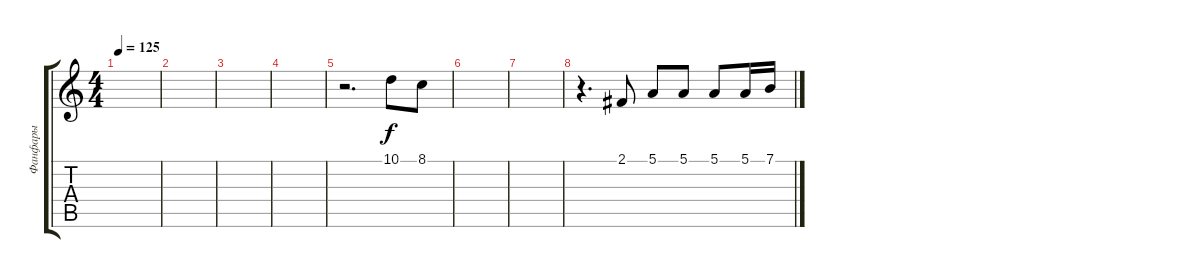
\track ("Фанфары" "Фанфары") {instrument brasssection}
\staff {score tabs}
\tuning (E4 B3 G3 D3 A2 E2) {hide}
\ts (4 4)
\tempo 125
\clef g2
\ks c
|
|
|
|
r.2{d} 10.1.8 8.1.8 |
|
|
r.4{d} 2.1.8 5.1.8 5.1.8 5.1.8 5.1.16 7.1.16
